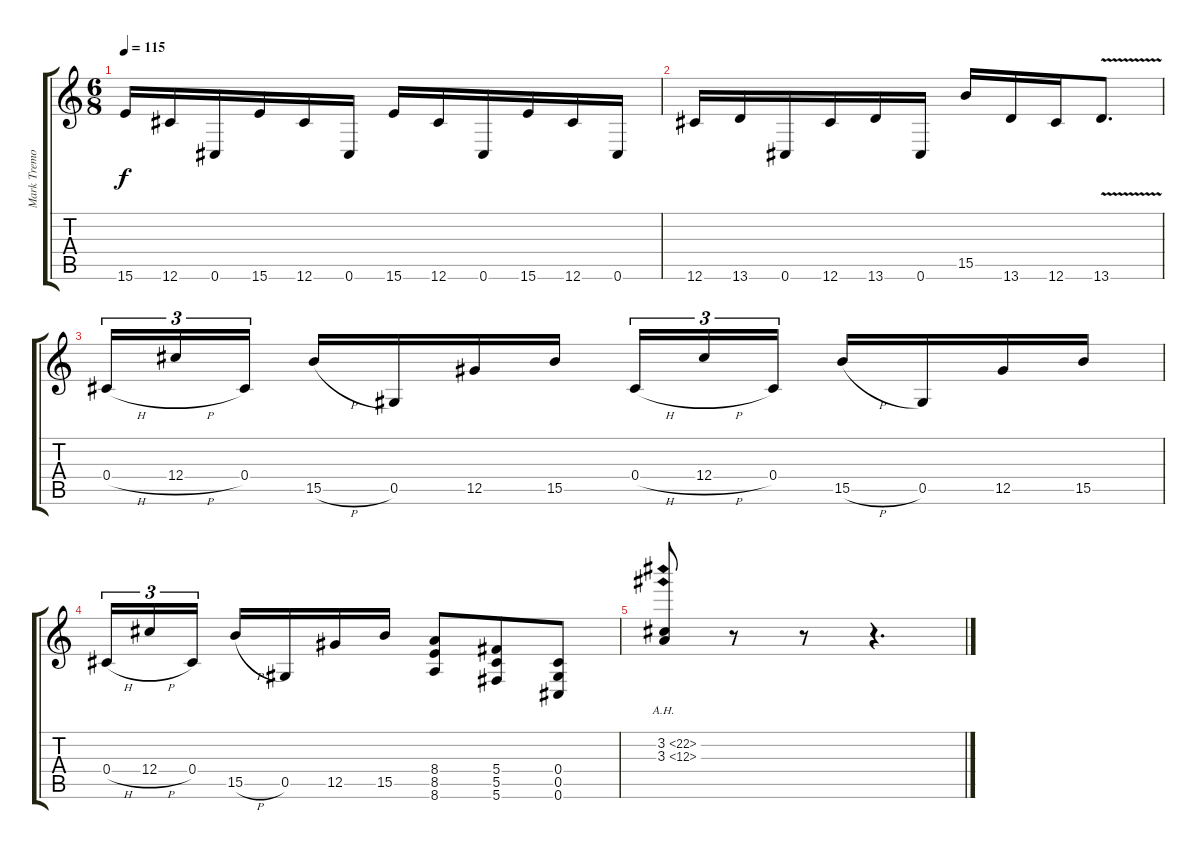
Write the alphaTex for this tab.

\track ("Mark Tremonti" "Mark Tremo") {instrument distortionguitar}
\staff {score tabs}
\tuning (Eb4 Bb3 Gb3 Db3 Ab2 Db2) {hide}
\ts (6 8)
\tempo 115
\clef g2
\ks c
15.6.16{dy f} 12.6.16 0.6.16 15.6.16 12.6.16 0.6.16 15.6.16 12.6.16 0.6.16 15.6.16 12.6.16 0.6.16 |
12.6.16 13.6.16 0.6.16 12.6.16 13.6.16 0.6.16 15.5.16 13.6.16 12.6.16 13.6{v}.8{d} |
0.4{h}.16{tu (3 2)} 12.4{h}.16{tu (3 2)} 0.4.16{tu (3 2) beam splitsecondary} 15.5{h}.16 0.5.16 12.5.16 15.5.16 0.4{h}.16{tu (3 2)} 12.4{h}.16{tu (3 2)} 0.4.16{tu (3 2) beam splitsecondary} 15.5{h}.16 0.5.16 12.5.16 15.5.16 |
0.4{h}.16{tu (3 2)} 12.4{h}.16{tu (3 2)} 0.4.16{tu (3 2) beam splitsecondary} 15.5{h}.16 0.5.16 12.5.16 15.5.16 (8.4 8.5 8.6).8 (5.4 5.5 5.6).8 (0.4 0.5 0.6).8 |
(3.2{ah 19} 3.3{ah 9}).8 r.8 r.8 r.4{d}
